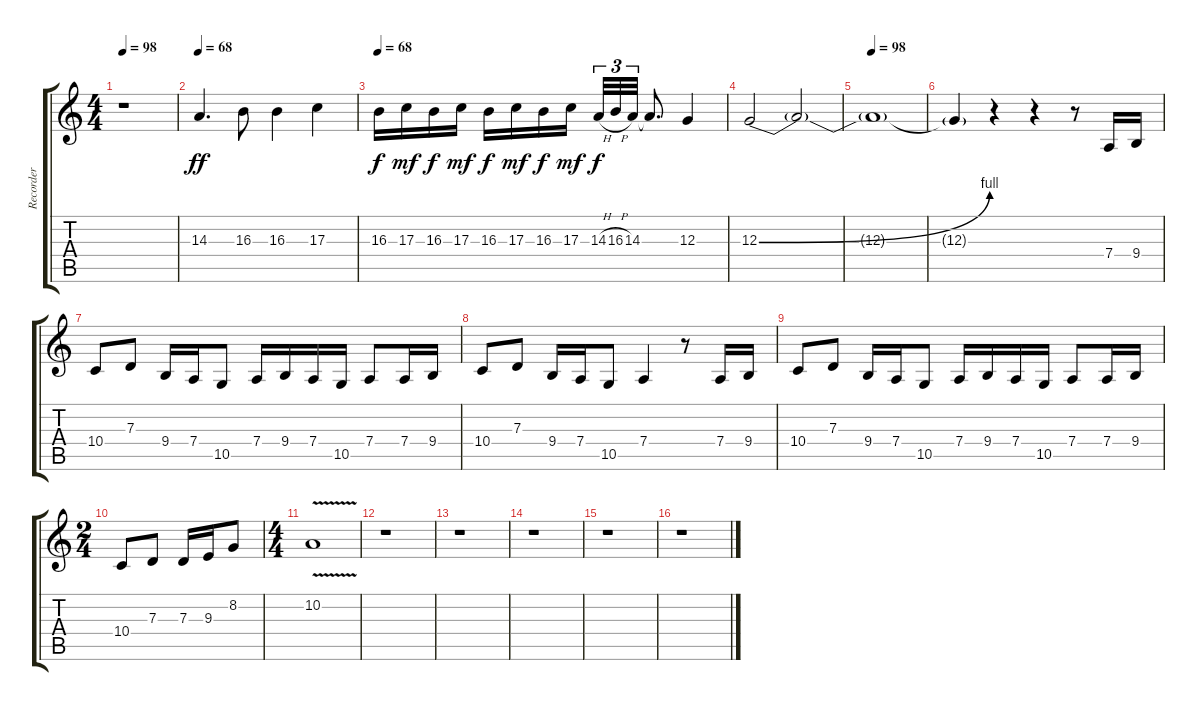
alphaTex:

\track ("Recorder" "Recorder") {instrument recorder}
\staff {score tabs}
\tuning (E4 B3 G3 D3 A2 E2) {hide}
\ts (4 4)
\tempo 98
\tempo 68
\tempo 98
\clef g2
\ks c
r.1{dy ff instrument recorder} |
\tempo 68
14.3.4{d instrument recorder} 16.3.8 16.3.4 17.3.4 |
\tempo 68
16.3.16{dy f instrument recorder} 17.3.16{dy mf} 16.3.16{dy f} 17.3.16{dy mf} 16.3.16{dy f} 17.3.16{dy mf} 16.3.16{dy f} 17.3.16{dy mf} 14.3{h}.32{tu (3 2) dy f} 16.3{h}.32{tu (3 2)} 14.3.32{tu (3 2)} 14.3{t}.8{d} 12.3.4 |
12.3{be (bend 0 0 60 4)}.2{instrument recorder} 12.3{t}.2 |
\tempo 98
12.3{t}.1 |
12.3{t}.4 r.4 r.4 r.8 7.4.16{instrument recorder} 9.4.16 |
10.4.8 7.3.8 9.4.16 7.4.16 10.5.8 7.4.16 9.4.16 7.4.16 10.5.16 7.4.8 7.4.16 9.4.16 |
10.4.8{instrument recorder} 7.3.8 9.4.16 7.4.16 10.5.8 7.4.4 r.8 7.4.16 9.4.16 |
10.4.8{instrument recorder} 7.3.8 9.4.16 7.4.16 10.5.8 7.4.16 9.4.16 7.4.16 10.5.16 7.4.8 7.4.16 9.4.16 |
\ts (2 4)
10.4.8{instrument recorder} 7.3.8 7.3.16 9.3.16 8.2.8 |
\ts (4 4)
10.2{v}.1 |
r.1 |
r.1 |
r.1 |
r.1 |
r.1
